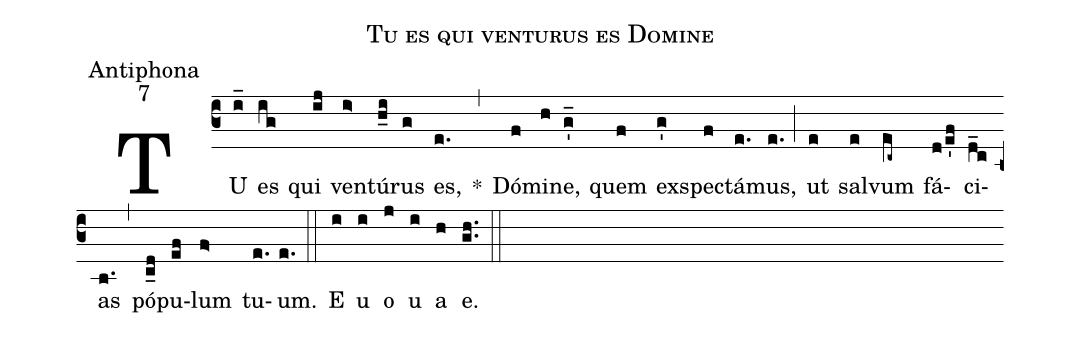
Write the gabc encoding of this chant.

name:Tu es qui venturus es Domine;
office-part:Antiphona;
mode:7;
%%
(c3) TU(i_) es(ig) qui(ij) ven(i>)tú(h_i)rus(g) es,(e.) *(,) Dó(f)mi(h)ne,(g'_) quem(f) ex(g')spe(f)ctá(e.)mus,(e.) (;) ut(e) sal(e)vum(ec~) fá(d/e'f)ci(d_c)as(b.) (,) pó(c_d)pu(ef)lum(f>) tu(e.)um.(e.) (::) E(i) u(i) o(j) u(i) a(h) e.(g.h.) (::)
